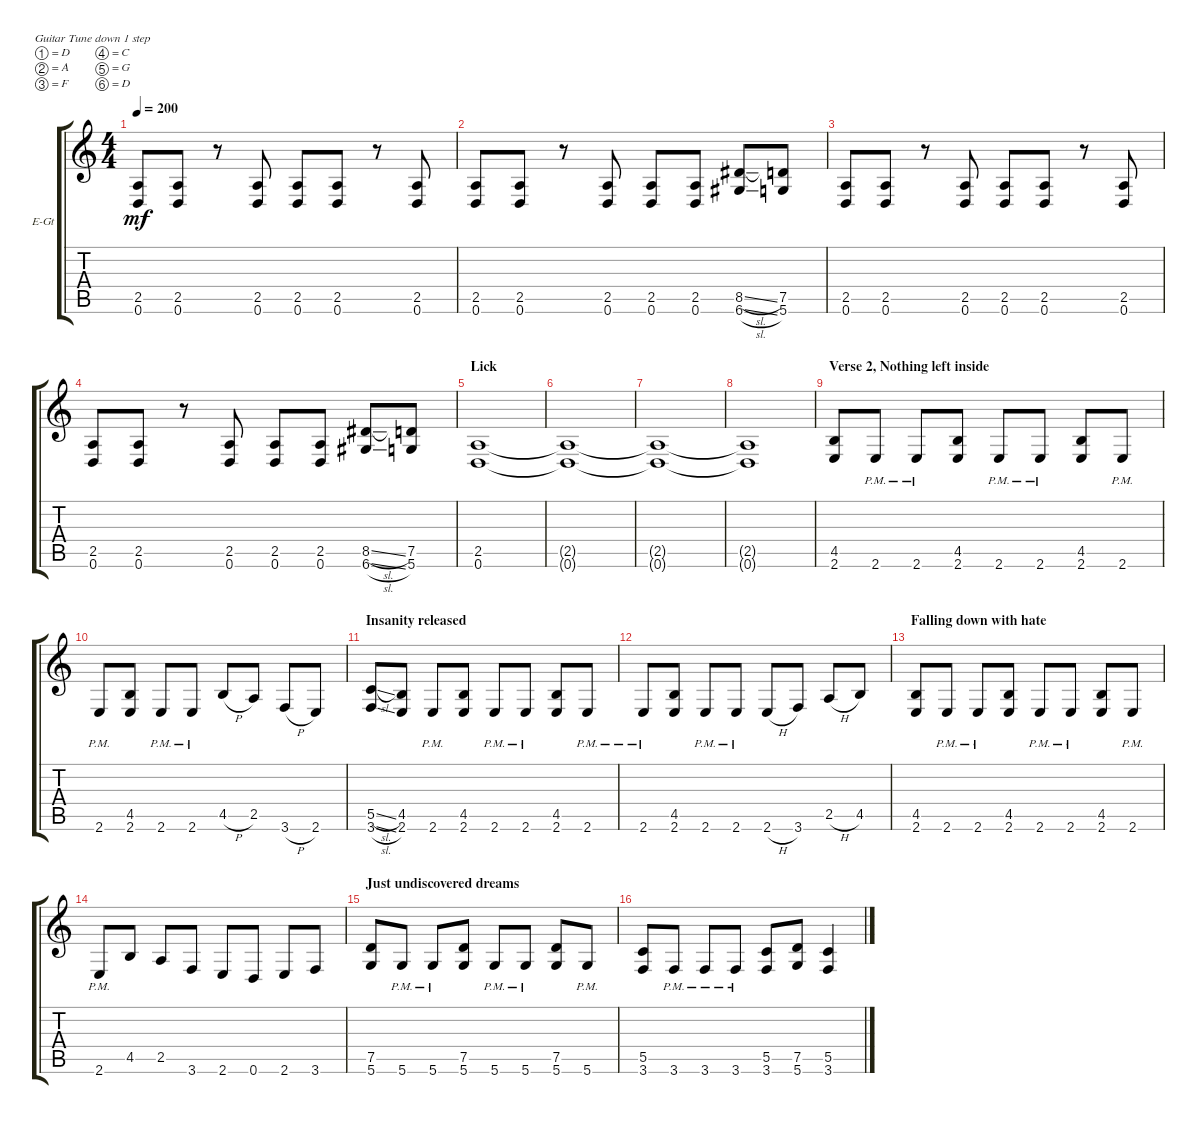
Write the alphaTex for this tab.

\defaultSystemsLayout 4
\bracketExtendMode groupsimilarinstruments
\firstSystemTrackNameOrientation horizontal
\otherSystemsTrackNameOrientation horizontal
\track ("Bernd Kost II" "E-Gt") {instrument distortionguitar}
\staff {score tabs}
\tuning (D4 A3 F3 C3 G2 D2)
\ts (4 4)
\tempo 200
\clef g2
\ks c
(2.5 0.6).8{dy mf} (2.5 0.6).8 r.8 (2.5 0.6).8 (0.6 2.5).8 (2.5 0.6).8 r.8 (2.5 0.6).8 |
(2.5 0.6).8 (2.5 0.6).8 r.8 (2.5 0.6).8 (0.6 2.5).8 (2.5 0.6).8 (6.6{sl} 8.5{sl}).8 (7.5 5.6).8 |
(2.5 0.6).8 (2.5 0.6).8 r.8 (2.5 0.6).8 (0.6 2.5).8 (2.5 0.6).8 r.8 (2.5 0.6).8 |
(2.5 0.6).8 (2.5 0.6).8 r.8 (2.5 0.6).8 (0.6 2.5).8 (2.5 0.6).8 (6.6{sl} 8.5{sl}).8 (7.5 5.6).8 |
\section ("" "Lick")
(2.5 0.6).1 |
(0.6{t} 2.5{t}).1 |
(2.5{t} 0.6{t}).1 |
(0.6{t} 2.5{t}).1 |
\section ("" "Verse 2, Nothing left inside")
(2.6 4.5).8 2.6{pm}.8 2.6{pm}.8 (2.6 4.5).8 2.6{pm}.8 2.6{pm}.8 (2.6 4.5).8 2.6{pm}.8 |
2.6{pm}.8 (2.6 4.5).8 2.6{pm}.8 2.6{pm}.8 4.5{h}.8 2.5.8 3.6{h}.8 2.6.8 |
\section ("" "Insanity released")
(3.6{sl} 5.5{sl}).8 (4.5 2.6).8 2.6{pm}.8 (2.6 4.5).8 2.6{pm}.8 2.6{pm}.8 (2.6 4.5).8 2.6{pm}.8 |
2.6{pm}.8 (2.6 4.5).8 2.6{pm}.8 2.6{pm}.8 2.6{h}.8 3.6.8 2.5{h}.8 4.5.8 |
\section ("" "Falling down with hate")
(2.6 4.5).8 2.6{pm}.8 2.6{pm}.8 (2.6 4.5).8 2.6{pm}.8 2.6{pm}.8 (2.6 4.5).8 2.6{pm}.8 |
2.6{pm}.8 4.5.8 2.5.8 3.6.8 2.6.8 0.6.8 2.6.8 3.6.8 |
\section ("" "Just undiscovered dreams")
(5.6 7.5).8 5.6{pm}.8 5.6{pm}.8 (5.6 7.5).8 5.6{pm}.8 5.6{pm}.8 (5.6 7.5).8 5.6{pm}.8 |
(3.6 5.5).8 3.6{pm}.8 3.6{pm}.8 3.6{pm}.8 (3.6 5.5).8 (5.6 7.5).8 (3.6 5.5).4
